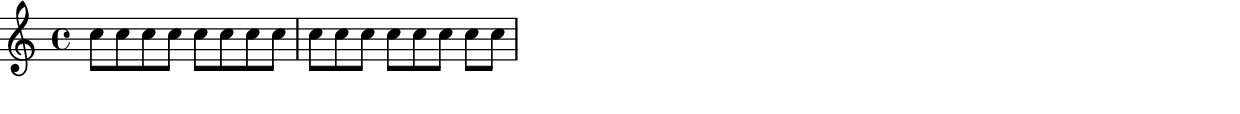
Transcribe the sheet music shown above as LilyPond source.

%% Generated by lilypond-book.py
%% Options: [exampleindent=10.16\mm,fragment,indent=0\mm,line-width=160\mm,quote,relative=2]
\include "lilypond-book-preamble.ly"


% ****************************************************************
% Start cut-&-pastable-section
% ****************************************************************



\paper {
  indent = 0\mm
  line-width = 160\mm
  % offset the left padding, also add 1mm as lilypond creates cropped
  % images with a little space on the right
  line-width = #(- line-width (* mm  3.000000) (* mm 1))
  line-width = 160\mm - 2.0 * 10.16\mm
  % offset the left padding, also add 1mm as lilypond creates cropped
  % images with a little space on the right
  line-width = #(- line-width (* mm  3.000000) (* mm 1))
}

\layout {
  
}



\relative c''
{


% ****************************************************************
% ly snippet contents follows:
% ****************************************************************
\sourcefileline 2172
\time 4/4
\set Timing.baseMoment = #(ly:make-moment 1 8)
\set Timing.beatStructure = #'(3 3 2)
% 以下は beamExceptions のため、(3 3 2) の連桁にはなりません
\repeat unfold 8 {c8} |
% 以下は beamExceptions をクリアするため、(3 3 2) の連桁になります
\set Timing.beamExceptions = #'()
\repeat unfold 8 {c8}



% ****************************************************************
% end ly snippet
% ****************************************************************
}
